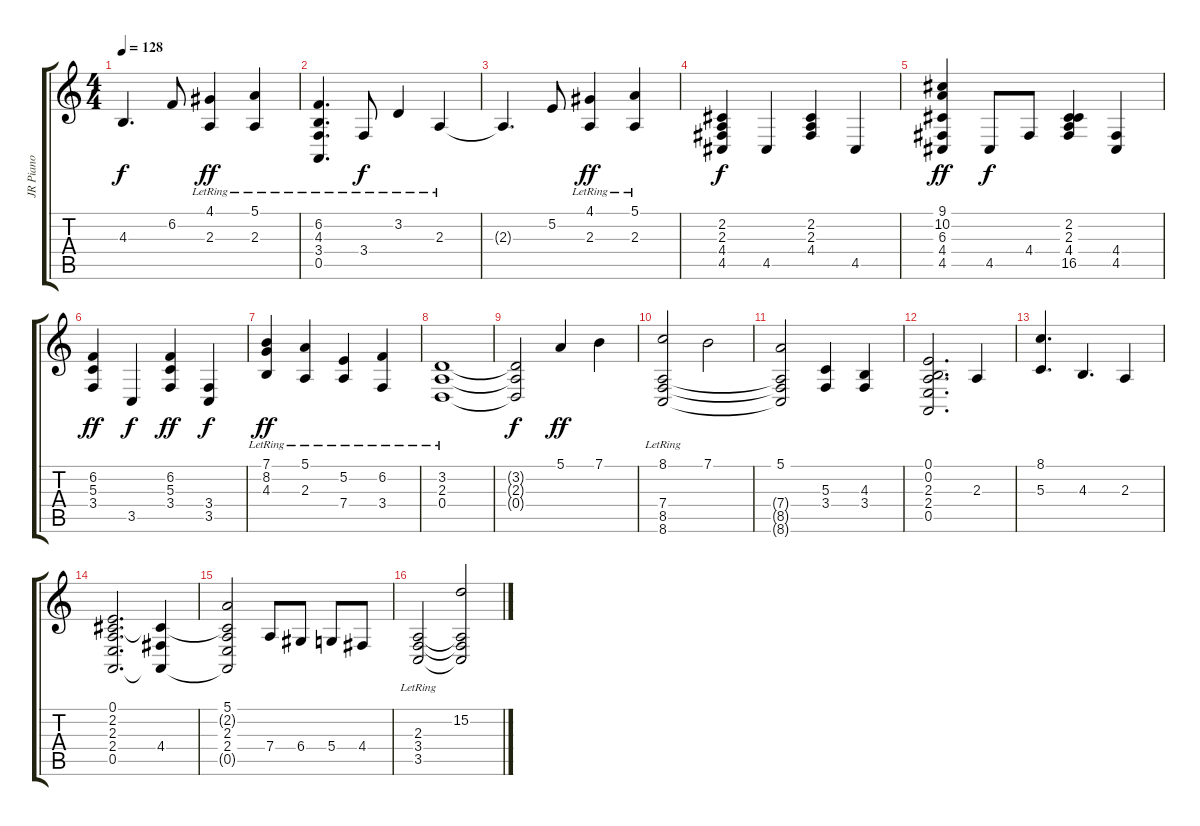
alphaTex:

\track ("JR Piano" "JR Piano") {instrument acousticgrandpiano}
\staff {score tabs}
\tuning (E4 B3 G3 D3 A2 E2) {hide}
\ts (4 4)
\tempo 128
\clef g2
\ks c
4.3{t}.4{d dy f} 6.2.8 (4.1{lr} 2.3{lr}).4{dy ff} (5.1{lr} 2.3{lr}).4 |
(6.2{lr} 4.3{lr} 3.4{lr} 0.5{lr}).4{d} 3.4{lr}.8{dy f} 3.2{lr}.4 2.3{lr}.4 |
2.3{t}.4{d} 5.2.8 (4.1{lr} 2.3{lr}).4{dy ff} (5.1{lr} 2.3{lr}).4 |
(2.2 2.3 4.4 4.5).4{dy f} 4.5.4 (2.2 2.3 4.4).4 4.5.4 |
(9.1 10.2 6.3 4.4 4.5).4{dy ff} 4.5.8{dy f} 4.4.8 (2.2 2.3 4.4 16.5).4 (4.4 4.5).4 |
(6.2 5.3 3.4).4{dy ff} 3.5.4{dy f} (6.2 5.3 3.4).4{dy ff} (3.4 3.5).4{dy f} |
(7.1{lr} 8.2{lr} 4.3{lr}).4{dy ff} (5.1{lr} 2.3{lr}).4 (5.2 7.4{lr}).4 (6.2 3.4{lr}).4 |
(3.2{lr} 2.3{lr} 0.4{lr}).1 |
(3.2{t} 2.3{t} 0.4{t}).2{dy f} 5.1.4{dy ff} 7.1.4 |
(8.1 7.4{lr} 8.5{lr} 8.6{lr}).2 7.1.2 |
(5.1 7.4{t} 8.5{t} 8.6{t}).2 (5.3 3.4).4 (4.3 3.4).4 |
(0.1 0.2 2.3 2.4 0.5).2{d} 2.3.4 |
(8.1 5.3).4{d} 4.3.4{d} 2.3.4 |
(0.1 2.2 2.3 2.4 0.5).2{d} (2.2{t} 4.4 0.5{t}).4 |
(5.1 2.2{t} 2.3 2.4 0.5{t}).2 7.4.8 6.4.8 5.4.8 4.4.8 |
(2.3{lr} 3.4{lr} 3.5).2 (15.2 2.3{t} 3.4{t} 3.5{t}).2
